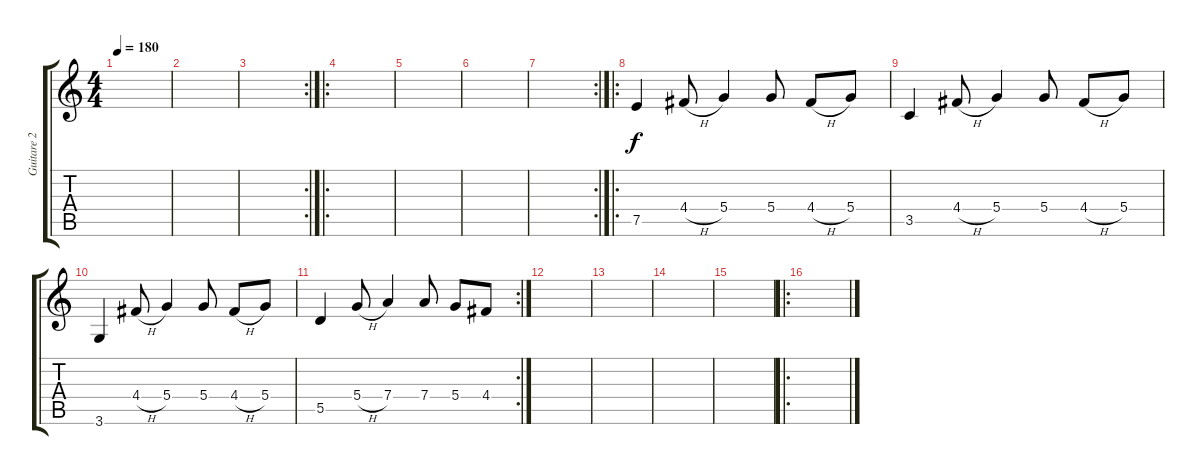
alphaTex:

\track ("Guitare 2" "Guitare 2") {instrument distortionguitar}
\staff {score tabs}
\tuning (E4 B3 G3 D3 A2 E2) {hide}
\ts (4 4)
\tempo 180
\clef g2
\ks c
|
|
\rc 2
|
\ro
|
|
|
\rc 2
|
\ro
7.5.4 4.4{h}.8 5.4.4 5.4.8 4.4{h}.8 5.4.8 |
3.5.4 4.4{h}.8 5.4.4 5.4.8 4.4{h}.8 5.4.8 |
3.6.4 4.4{h}.8 5.4.4 5.4.8 4.4{h}.8 5.4.8 |
\rc 2
5.5.4 5.4{h}.8 7.4.4 7.4.8 5.4.8 4.4.8 |
|
|
|
|
\ro
